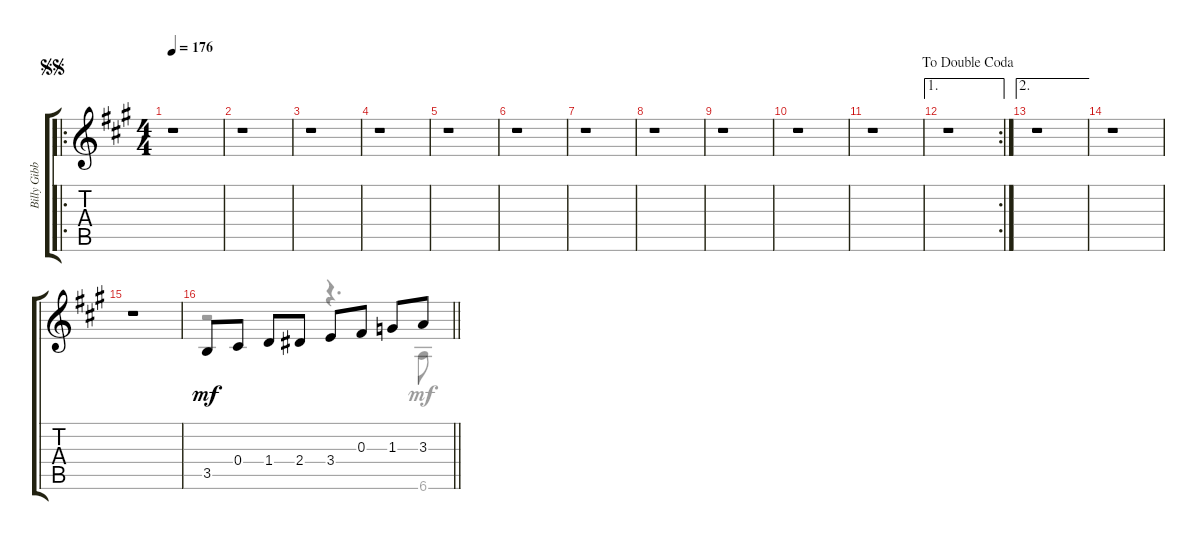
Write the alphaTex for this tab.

\track ("Billy Gibbons-Overdriven Gtr Tune Down 1" "Billy Gibb") {instrument overdrivenguitar}
\staff {score tabs}
\tuning (Eb4 Bb3 Gb3 Db3 Ab2 Eb2) {hide}
\voice
\ro
\ts (4 4)
\jump segnosegno
\tempo 176
\clef g2
\ks a
r.1{dy mf} |
r.1 |
r.1 |
r.1 |
r.1 |
r.1 |
r.1 |
r.1 |
r.1 |
r.1 |
r.1 |
\ae 1
\rc 2
\jump dadoublecoda
r.1 |
\ae 2
r.1 |
r.1 |
r.1 |
\barLineRight lightlight
3.5.8 0.4.8 1.4.8 2.4.8 3.4.8 0.3.8 1.3.8 3.3.8
\voice
\clef g2
\ottava regular
\simile none
\ks a
|
|
|
|
|
|
|
|
|
|
|
|
|
|
|
\barLineRight lightlight
r.2 r.4{d} 6.6.8
